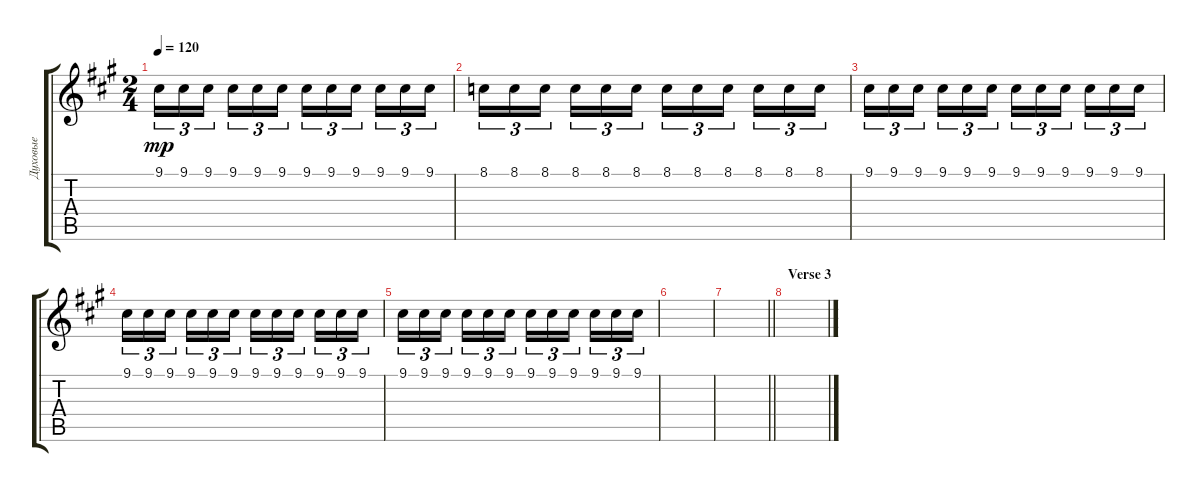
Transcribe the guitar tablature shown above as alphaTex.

\track ("Духовые" "Духовые") {instrument panflute}
\staff {score tabs}
\tuning (E4 B3 G3 D3 A2 E2) {hide}
\ts (2 4)
\tempo 120
\clef g2
\ks f#minor
9.1.16{tu (3 2) dy mp} 9.1.16{tu (3 2)} 9.1.16{tu (3 2) beam splitsecondary} 9.1.16{tu (3 2)} 9.1.16{tu (3 2)} 9.1.16{tu (3 2)} 9.1.16{tu (3 2)} 9.1.16{tu (3 2)} 9.1.16{tu (3 2) beam splitsecondary} 9.1.16{tu (3 2)} 9.1.16{tu (3 2)} 9.1.16{tu (3 2)} |
8.1.16{tu (3 2)} 8.1.16{tu (3 2)} 8.1.16{tu (3 2) beam splitsecondary} 8.1.16{tu (3 2)} 8.1.16{tu (3 2)} 8.1.16{tu (3 2)} 8.1.16{tu (3 2)} 8.1.16{tu (3 2)} 8.1.16{tu (3 2) beam splitsecondary} 8.1.16{tu (3 2)} 8.1.16{tu (3 2)} 8.1.16{tu (3 2)} |
9.1.16{tu (3 2)} 9.1.16{tu (3 2)} 9.1.16{tu (3 2) beam splitsecondary} 9.1.16{tu (3 2)} 9.1.16{tu (3 2)} 9.1.16{tu (3 2)} 9.1.16{tu (3 2)} 9.1.16{tu (3 2)} 9.1.16{tu (3 2) beam splitsecondary} 9.1.16{tu (3 2)} 9.1.16{tu (3 2)} 9.1.16{tu (3 2)} |
9.1.16{tu (3 2) volume 0} 9.1.16{tu (3 2)} 9.1.16{tu (3 2) beam splitsecondary} 9.1.16{tu (3 2)} 9.1.16{tu (3 2)} 9.1.16{tu (3 2)} 9.1.16{tu (3 2)} 9.1.16{tu (3 2)} 9.1.16{tu (3 2) beam splitsecondary} 9.1.16{tu (3 2)} 9.1.16{tu (3 2)} 9.1.16{tu (3 2)} |
9.1.16{tu (3 2)} 9.1.16{tu (3 2)} 9.1.16{tu (3 2) beam splitsecondary} 9.1.16{tu (3 2)} 9.1.16{tu (3 2)} 9.1.16{tu (3 2)} 9.1.16{tu (3 2)} 9.1.16{tu (3 2)} 9.1.16{tu (3 2) beam splitsecondary} 9.1.16{tu (3 2)} 9.1.16{tu (3 2)} 9.1.16{tu (3 2)} |
|
\barLineRight lightlight
|
\section ("" "Verse 3")
